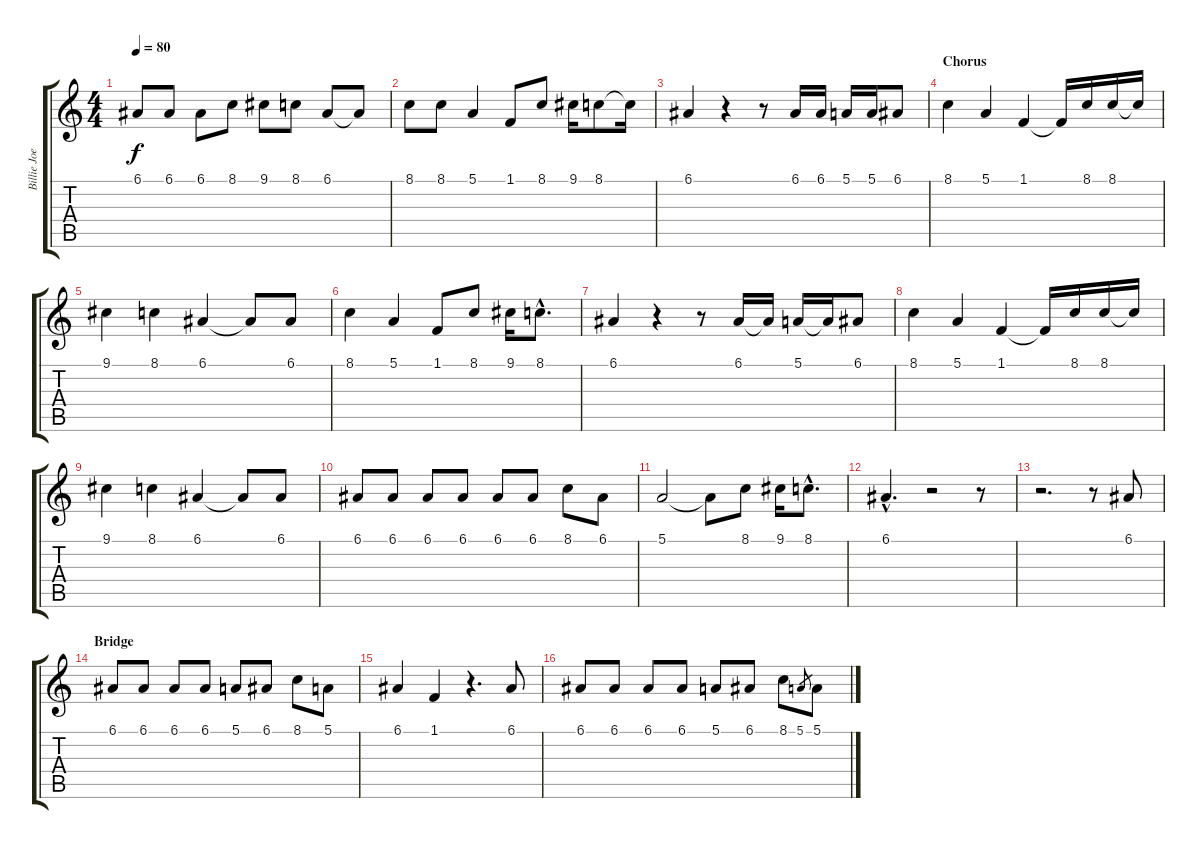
\track ("Billie Joe Armstrong (Voice)" "Billie Joe") {instrument clarinet}
\staff {score tabs}
\tuning (E4 B3 G3 D3 A2 E2) {hide}
\ts (4 4)
\tempo 80
\clef g2
\ks c
6.1.8{dy f} 6.1.8 6.1.8 8.1.8 9.1.8 8.1.8 6.1.8 6.1{t}.8 |
8.1.8 8.1.8 5.1.4 1.1.8 8.1.8 9.1.16 8.1.8 8.1{t}.16 |
6.1.4 r.4 r.8 6.1.16 6.1.16 5.1.16 5.1.16 6.1.8 |
\section ("" "Chorus")
8.1.4 5.1.4 1.1.4 1.1{t}.16 8.1.16 8.1.16 8.1{t}.16 |
9.1.4 8.1.4 6.1.4 6.1{t}.8 6.1.8 |
8.1.4 5.1.4 1.1.8 8.1.8 9.1.16 8.1{hac}.8{d} |
6.1.4 r.4 r.8 6.1.16 6.1{t}.16 5.1.16 5.1{t}.16 6.1.8 |
8.1.4 5.1.4 1.1.4 1.1{t}.16 8.1.16 8.1.16 8.1{t}.16 |
9.1.4 8.1.4 6.1.4 6.1{t}.8 6.1.8 |
6.1.8 6.1.8 6.1.8 6.1.8 6.1.8 6.1.8 8.1.8 6.1.8 |
5.1.2 5.1{t}.8 8.1.8 9.1.16 8.1{hac}.8{d} |
6.1{hac}.4{d} r.2 r.8 |
r.2{d} r.8 6.1.8 |
\section ("" "Bridge")
6.1.8 6.1.8 6.1.8 6.1.8 5.1.8 6.1.8 8.1.8 5.1.8 |
6.1.4 1.1.4 r.4{d} 6.1.8 |
6.1.8 6.1.8 6.1.8 6.1.8 5.1.8 6.1.8 8.1.8 5.1.8{gr} 5.1.8
